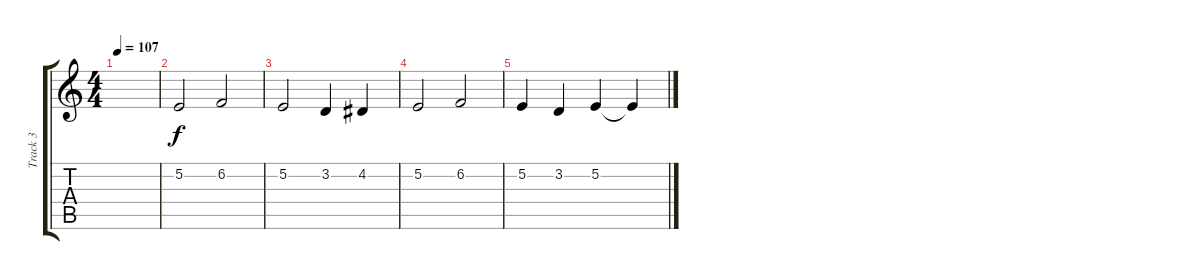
\track ("Track 3" "Track 3") {instrument synthstrings1}
\staff {score tabs}
\tuning (E4 B3 G3 D3 A2 E2) {hide}
\ts (4 4)
\tempo 107
\clef g2
\ks c
|
5.2.2 6.2.2 |
5.2.2 3.2.4 4.2.4 |
5.2.2 6.2.2 |
5.2.4 3.2.4 5.2.4 5.2{t}.4
